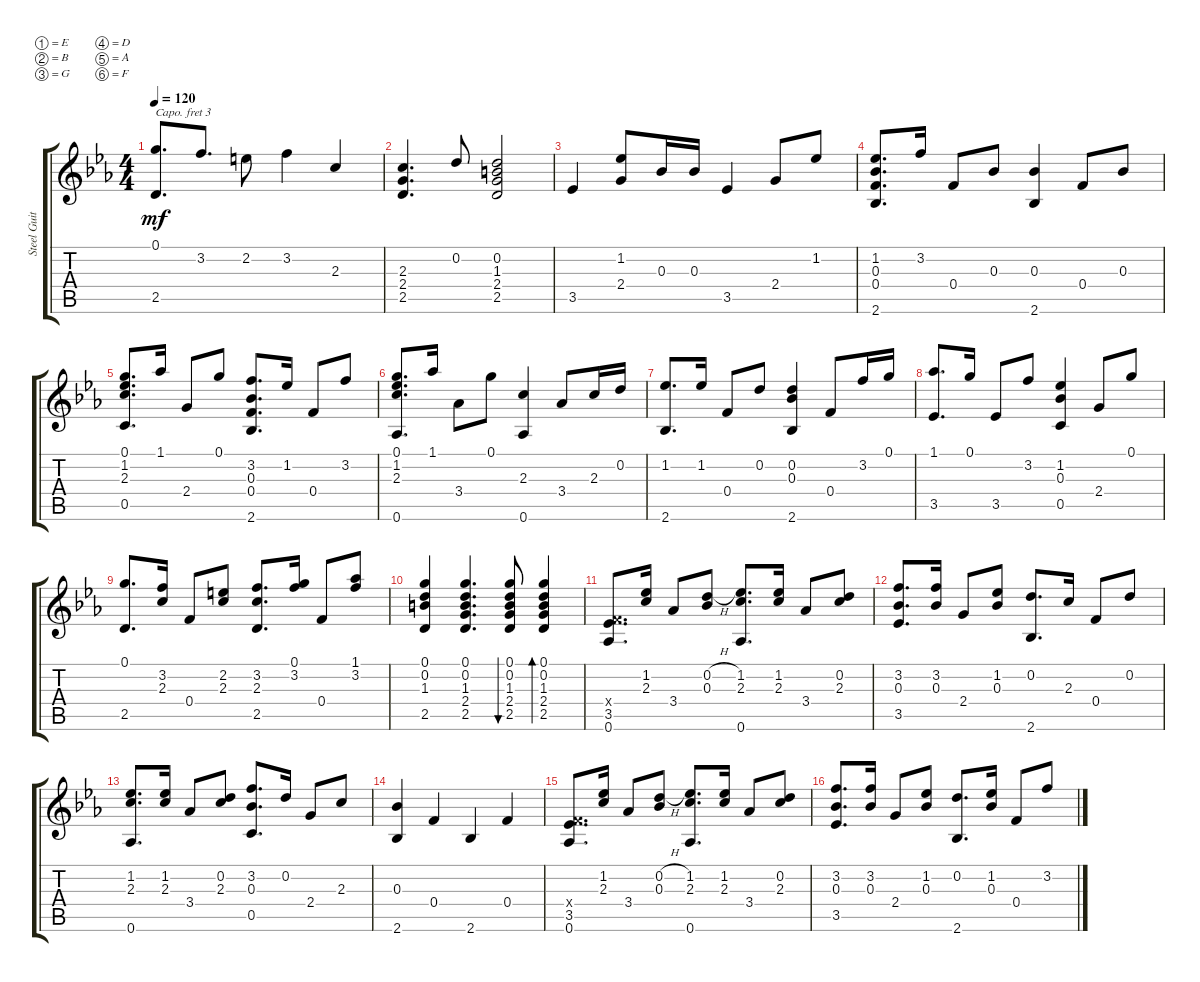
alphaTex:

\defaultSystemsLayout 4
\bracketExtendMode groupsimilarinstruments
\otherSystemsTrackNameOrientation horizontal
\track ("Steel Guitar" "Steel Guit") {instrument acousticguitarsteel}
\staff {score tabs}
\capo 3
\tuning (E4 B3 G3 D3 A2 F2)
\ts (4 4)
\tempo 120
\clef g2
\ks eb
(0.1{acc forcenatural} 2.5{acc forcenatural}).8{d dy mf beam Up} 3.2{acc forcenatural}.8{d beam Up} 2.2{acc #}.8{beam Down} 3.2{acc forcenatural}.4{beam Down} 2.3{acc forcenatural}.4{beam Up} |
(2.3{acc forcenatural} 2.5{acc forcenatural} 2.4{acc forcenatural}).4{d beam Up} 0.2{acc forcenatural}.8{beam Up} (2.4{acc forcenatural} 1.3{acc #} 2.5{acc forcenatural} 0.2{acc forcenatural}).2{beam Up} |
3.5{acc forcenatural}.4{beam Up} (1.2{acc forcenatural} 2.4{acc forcenatural}).8{beam Up} 0.3{acc forcenatural}.16{beam Up} 0.3{acc forcenatural}.16{beam Up} 3.5{acc forcenatural}.4{beam Up} 2.4{acc forcenatural}.8{beam Up} 1.2{acc forcenatural}.8{beam Up} |
(1.2{acc forcenatural} 0.3{acc forcenatural} 0.4{acc forcenatural} 2.6{acc forcenatural}).8{d beam Up} 3.2{acc forcenatural}.16{beam Up} 0.4{acc forcenatural}.8{beam Up} 0.3{acc forcenatural}.8{beam Up} (0.3{acc forcenatural} 2.6{acc forcenatural}).4{beam Up} 0.4{acc forcenatural}.8{beam Up} 0.3{acc forcenatural}.8{beam Up} |
(0.5{acc forcenatural} 2.3{acc forcenatural} 1.2{acc forcenatural} 0.1{acc forcenatural}).8{d beam Up} 1.1{acc forcenatural}.16{beam Up} 2.4{acc forcenatural}.8{beam Up} 0.1{acc forcenatural}.8{beam Up} (3.2{acc forcenatural} 2.6{acc forcenatural} 0.3{acc forcenatural} 0.4{acc forcenatural}).8{d beam Up} 1.2{acc forcenatural}.16{beam Up} 0.4{acc forcenatural}.8{beam Up} 3.2{acc forcenatural}.8{beam Up} |
(0.1{acc forcenatural} 1.2{acc forcenatural} 2.3{acc forcenatural} 0.6{acc forcenatural}).8{d beam Up} 1.1{acc forcenatural}.16{beam Up} 3.4{acc forcenatural}.8{beam Down} 0.1{acc forcenatural}.8{beam Down} (2.3{acc forcenatural} 0.6{acc forcenatural}).4{beam Up} 3.4{acc forcenatural}.8{beam Up} 2.3{acc forcenatural}.16{beam Up} 0.2{acc forcenatural}.16{beam Up} |
(1.2{acc forcenatural} 2.6{acc forcenatural}).8{d beam Up} 1.2{acc forcenatural}.16{beam Up} 0.4{acc forcenatural}.8{beam Up} 0.2{acc forcenatural}.8{beam Up} (0.2{acc forcenatural} 2.6{acc forcenatural} 0.3{acc forcenatural}).4{beam Up} 0.4{acc forcenatural}.8{beam Up} 3.2{acc forcenatural}.16{beam Up} 0.1{acc forcenatural}.16{beam Up} |
(1.1{acc forcenatural} 3.5{acc forcenatural}).8{d beam Up} 0.1{acc forcenatural}.16{beam Up} 3.5{acc forcenatural}.8{beam Up} 3.2{acc forcenatural}.8{beam Up} (0.3{acc forcenatural} 1.2{acc forcenatural} 0.5{acc forcenatural}).4{beam Up} 2.4{acc forcenatural}.8{beam Up} 0.1{acc forcenatural}.8{beam Up} |
(0.1{acc forcenatural} 2.5{acc forcenatural}).8{d beam Up} (3.2{acc forcenatural} 2.3{acc forcenatural}).16{beam Up} 0.4{acc forcenatural}.8{beam Up} (2.2{acc #} 2.3{acc forcenatural}).8{beam Up} (2.3{acc forcenatural} 3.2{acc forcenatural} 2.5{acc forcenatural}).8{d beam Up} (3.2{acc forcenatural} 0.1{acc forcenatural}).16{beam Up} 0.4{acc forcenatural}.8{beam Up} (3.2{acc forcenatural} 1.1{acc forcenatural}).8{beam Up} |
(2.5{acc forcenatural} 0.2{acc forcenatural} 0.1{acc forcenatural} 1.3{acc #}).4{beam Up} (2.5{acc forcenatural} 2.4{acc forcenatural} 1.3{acc #} 0.2{acc forcenatural} 0.1{acc forcenatural}).4{d beam Up} (2.5{acc forcenatural} 2.4{acc forcenatural} 1.3{acc #} 0.2{acc forcenatural} 0.1{acc forcenatural}).8{bu 30 beam Up} (2.5{acc forcenatural} 2.4{acc forcenatural} 1.3{acc #} 0.2{acc forcenatural} 0.1{acc forcenatural}).4{bd 30 beam Up} |
(0.6{acc forcenatural} 3.5{acc forcenatural} 0.4{x acc forcenatural}).8{d beam Up} (2.3{acc forcenatural} 1.2{acc forcenatural}).16{beam Up} 3.4{acc forcenatural}.8{beam Up} (0.3{h acc forcenatural} 0.2{h acc forcenatural}).8{beam Up} (0.6{acc forcenatural} 1.2{acc forcenatural} 2.3{acc forcenatural}).8{d beam Up} (2.3{acc forcenatural} 1.2{acc forcenatural}).16{beam Up} 3.4{acc forcenatural}.8{beam Up} (2.3{acc forcenatural} 0.2{acc forcenatural}).8{beam Up} |
(3.5{acc forcenatural} 0.3{acc forcenatural} 3.2{acc forcenatural}).8{d beam Up} (0.3{acc forcenatural} 3.2{acc forcenatural}).16{beam Up} 2.4{acc forcenatural}.8{beam Up} (0.3{acc forcenatural} 1.2{acc forcenatural}).8{beam Up} (0.2{acc forcenatural} 2.6{acc forcenatural}).8{d beam Up} 2.3{acc forcenatural}.16{beam Up} 0.4{acc forcenatural}.8{beam Up} 0.2{acc forcenatural}.8{beam Up} |
(0.6{acc forcenatural} 1.2{acc forcenatural} 2.3{acc forcenatural}).8{d beam Up} (2.3{acc forcenatural} 1.2{acc forcenatural}).16{beam Up} 3.4{acc forcenatural}.8{beam Up} (2.3{acc forcenatural} 0.2{acc forcenatural}).8{beam Up} (0.5{acc forcenatural} 0.3{acc forcenatural} 3.2{acc forcenatural}).8{d beam Up} 0.2{acc forcenatural}.16{beam Up} 2.4{acc forcenatural}.8{beam Up} 2.3{acc forcenatural}.8{beam Up} |
(0.3{acc forcenatural} 2.6{acc forcenatural}).4{beam Up} 0.4{acc forcenatural}.4{beam Up} 2.6{acc forcenatural}.4{beam Up} 0.4{acc forcenatural}.4{beam Up} |
(0.6{acc forcenatural} 3.5{acc forcenatural} 0.4{x acc forcenatural}).8{d beam Up} (2.3{acc forcenatural} 1.2{acc forcenatural}).16{beam Up} 3.4{acc forcenatural}.8{beam Up} (0.3{h acc forcenatural} 0.2{h acc forcenatural}).8{beam Up} (0.6{acc forcenatural} 1.2{acc forcenatural} 2.3{acc forcenatural}).8{d beam Up} (2.3{acc forcenatural} 1.2{acc forcenatural}).16{beam Up} 3.4{acc forcenatural}.8{beam Up} (2.3{acc forcenatural} 0.2{acc forcenatural}).8{beam Up} |
(3.5{acc forcenatural} 0.3{acc forcenatural} 3.2{acc forcenatural}).8{d beam Up} (0.3{acc forcenatural} 3.2{acc forcenatural}).16{beam Up} 2.4{acc forcenatural}.8{beam Up} (0.3{acc forcenatural} 1.2{acc forcenatural}).8{beam Up} (0.2{acc forcenatural} 2.6{acc forcenatural}).8{d beam Up} (0.3{acc forcenatural} 1.2{acc forcenatural}).16{beam Up} 0.4{acc forcenatural}.8{beam Up} 3.2{acc forcenatural}.8{beam Up}
